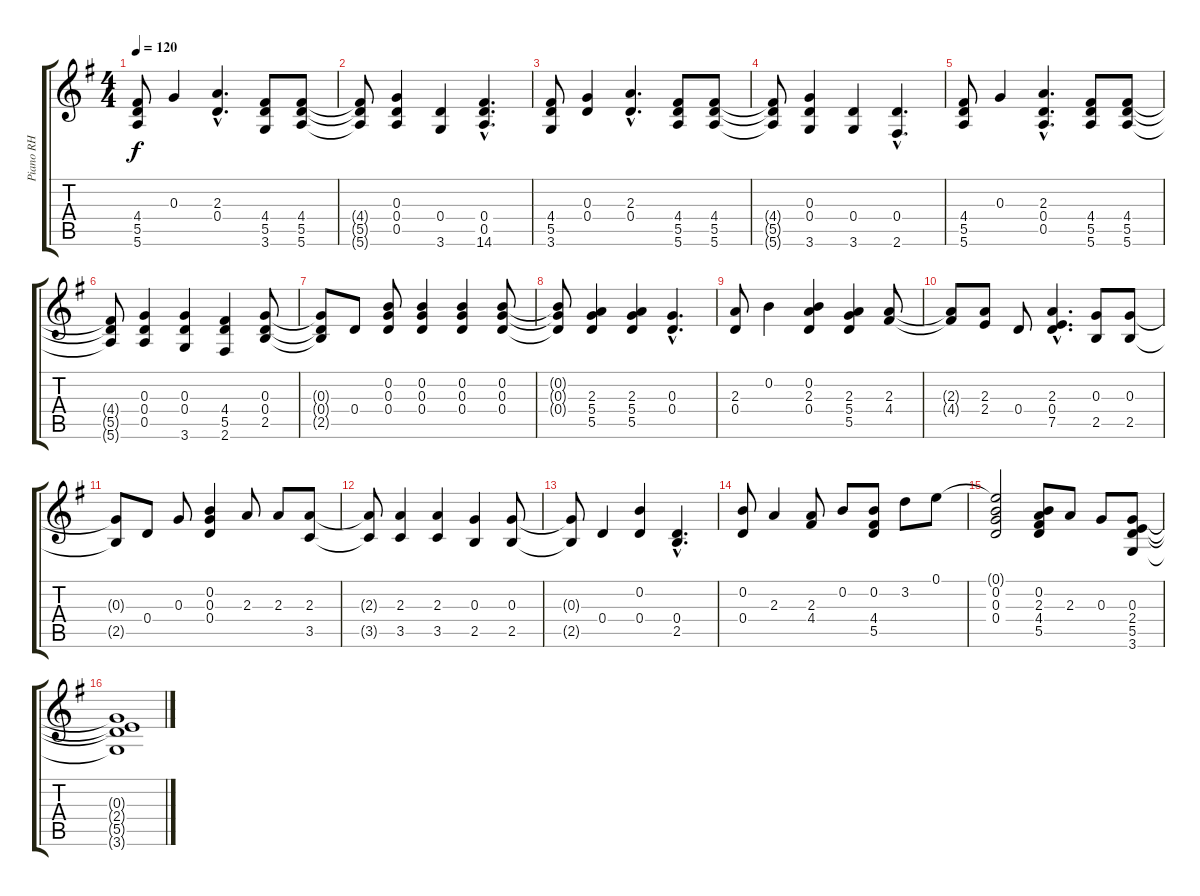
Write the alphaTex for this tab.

\track ("Piano RH" "Piano RH") {instrument acousticgrandpiano}
\staff {score tabs}
\tuning (E5 B4 G4 D4 A3 E3) {hide}
\ts (4 4)
\tempo 120
\clef g2
\ks g
(4.4 5.5 5.6).8{dy f} 0.3.4 (2.3{hac} 0.4{hac}).4{d} (4.4 5.5 3.6).8 (4.4 5.5 5.6).8 |
(4.4{t} 5.5{t} 5.6{t}).8 (0.3 0.4 0.5).4 (0.4 3.6).4 (0.4{hac} 0.5{hac} 14.6{hac}).4{d} |
(4.4 5.5 3.6).8 (0.3 0.4).4 (2.3{hac} 0.4{hac}).4{d} (4.4 5.5 5.6).8 (4.4 5.5 5.6).8 |
(4.4{t} 5.5{t} 5.6{t}).8 (0.3 0.4 3.6).4 (0.4 3.6).4 (0.4{hac} 2.6{hac}).4{d} |
(4.4 5.5 5.6).8 0.3.4 (2.3{hac} 0.4{hac} 0.5{hac}).4{d} (4.4 5.5 5.6).8 (4.4 5.5 5.6).8 |
(4.4{t} 5.5{t} 5.6{t}).8 (0.3 0.4 0.5).4 (0.3 0.4 3.6).4 (4.4 5.5 2.6).4 (0.3 0.4 2.5).8 |
(0.3{t} 0.4{t} 2.5{t}).8 0.4.8 (0.2 0.3 0.4).8 (0.2 0.3 0.4).4 (0.2 0.3 0.4).4 (0.2 0.3 0.4).8 |
(0.2{t} 0.3{t} 0.4{t}).8 (2.3 5.4 5.5).4 (2.3 5.4 5.5).4 (0.3{hac} 0.4{hac}).4{d} |
(2.3 0.4).8 0.2.4 (0.2 2.3 0.4).4 (2.3 5.4 5.5).4 (2.3 4.4).8 |
(2.3{t} 4.4{t}).8 (2.3 2.4).8 0.4.8 (2.3{hac} 0.4{hac} 7.5{hac}).4{d} (0.3 2.5).8 (0.3 2.5).8 |
(0.3{t} 2.5{t}).8 0.4.8 0.3.8 (0.2 0.3 0.4).4 2.3.8 2.3.8 (2.3 3.5).8 |
(2.3{t} 3.5{t}).8 (2.3 3.5).4 (2.3 3.5).4 (0.3 2.5).4 (0.3 2.5).8 |
(0.3{t} 2.5{t}).8 0.4.4 (0.2 0.4).4 (0.4{hac} 2.5{hac}).4{d} |
(0.2 0.4).8 2.3.4 (2.3 4.4).8 0.2.8 (0.2 4.4 5.5).8 3.2.8 0.1.8 |
(0.1{t} 0.2 0.3 0.4).2 (0.2 2.3 4.4 5.5).8 2.3.8 0.3.8 (0.3 2.4 5.5 3.6).8 |
(0.3{t} 2.4{t} 5.5{t} 3.6{t}).1
